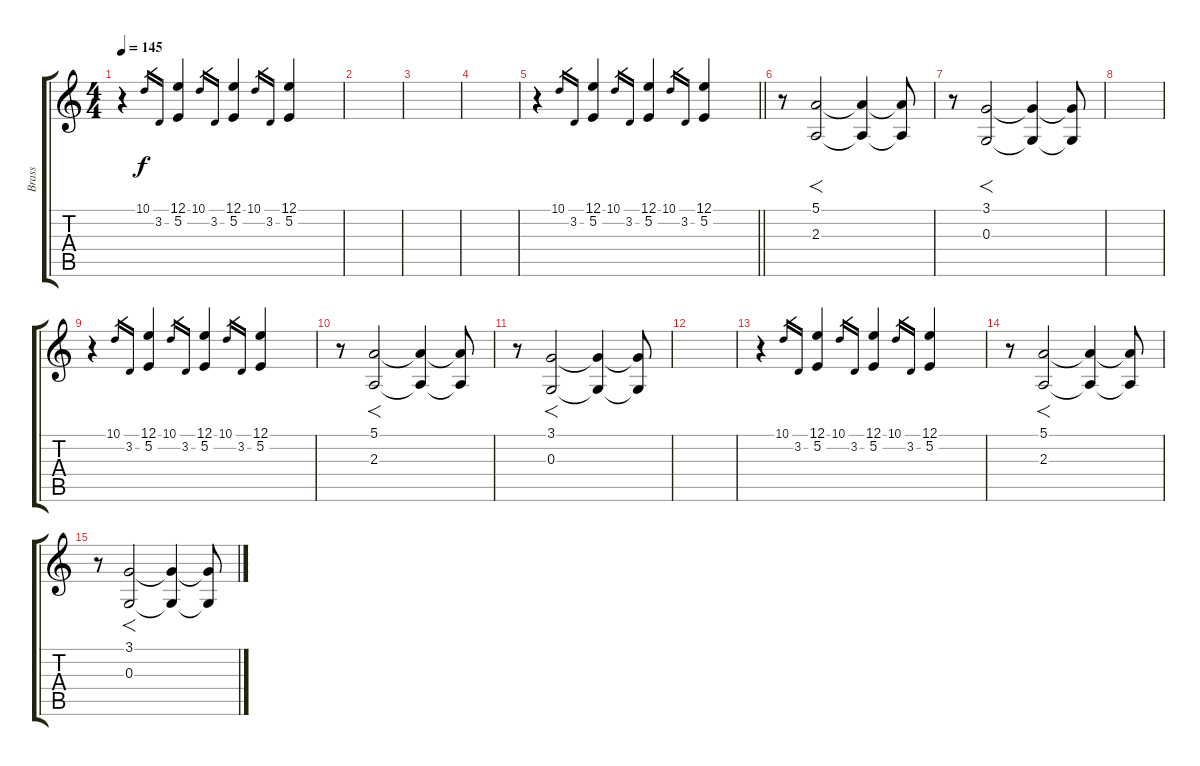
\track ("Brass" "Brass") {instrument brasssection}
\staff {score tabs}
\tuning (E4 B3 G3 D3 A2 E2) {hide}
\ts (4 4)
\tempo 145
\clef g2
\ks c
r.4{dy f} 10.1.16{gr} 3.2.16{gr} (12.1 5.2).4 10.1.16{gr} 3.2.16{gr} (12.1 5.2).4 10.1.16{gr} 3.2.16{gr} (12.1 5.2).4 |
|
|
|
\barLineRight lightlight
r.4 10.1.16{gr} 3.2.16{gr} (12.1 5.2).4 10.1.16{gr} 3.2.16{gr} (12.1 5.2).4 10.1.16{gr} 3.2.16{gr} (12.1 5.2).4 |
r.8 (5.1 2.3).2{f} (5.1{t} 2.3{t}).4 (5.1{t} 2.3{t}).8 |
r.8 (3.1 0.3).2{f} (3.1{t} 0.3{t}).4 (3.1{t} 0.3{t}).8 |
|
r.4 10.1.16{gr} 3.2.16{gr} (12.1 5.2).4 10.1.16{gr} 3.2.16{gr} (12.1 5.2).4 10.1.16{gr} 3.2.16{gr} (12.1 5.2).4 |
r.8 (5.1 2.3).2{f} (5.1{t} 2.3{t}).4 (5.1{t} 2.3{t}).8 |
r.8 (3.1 0.3).2{f} (3.1{t} 0.3{t}).4 (3.1{t} 0.3{t}).8 |
|
r.4 10.1.16{gr} 3.2.16{gr} (12.1 5.2).4 10.1.16{gr} 3.2.16{gr} (12.1 5.2).4 10.1.16{gr} 3.2.16{gr} (12.1 5.2).4 |
r.8{volume 0} (5.1 2.3).2{f} (5.1{t} 2.3{t}).4 (5.1{t} 2.3{t}).8 |
r.8 (3.1 0.3).2{f} (3.1{t} 0.3{t}).4 (3.1{t} 0.3{t}).8
